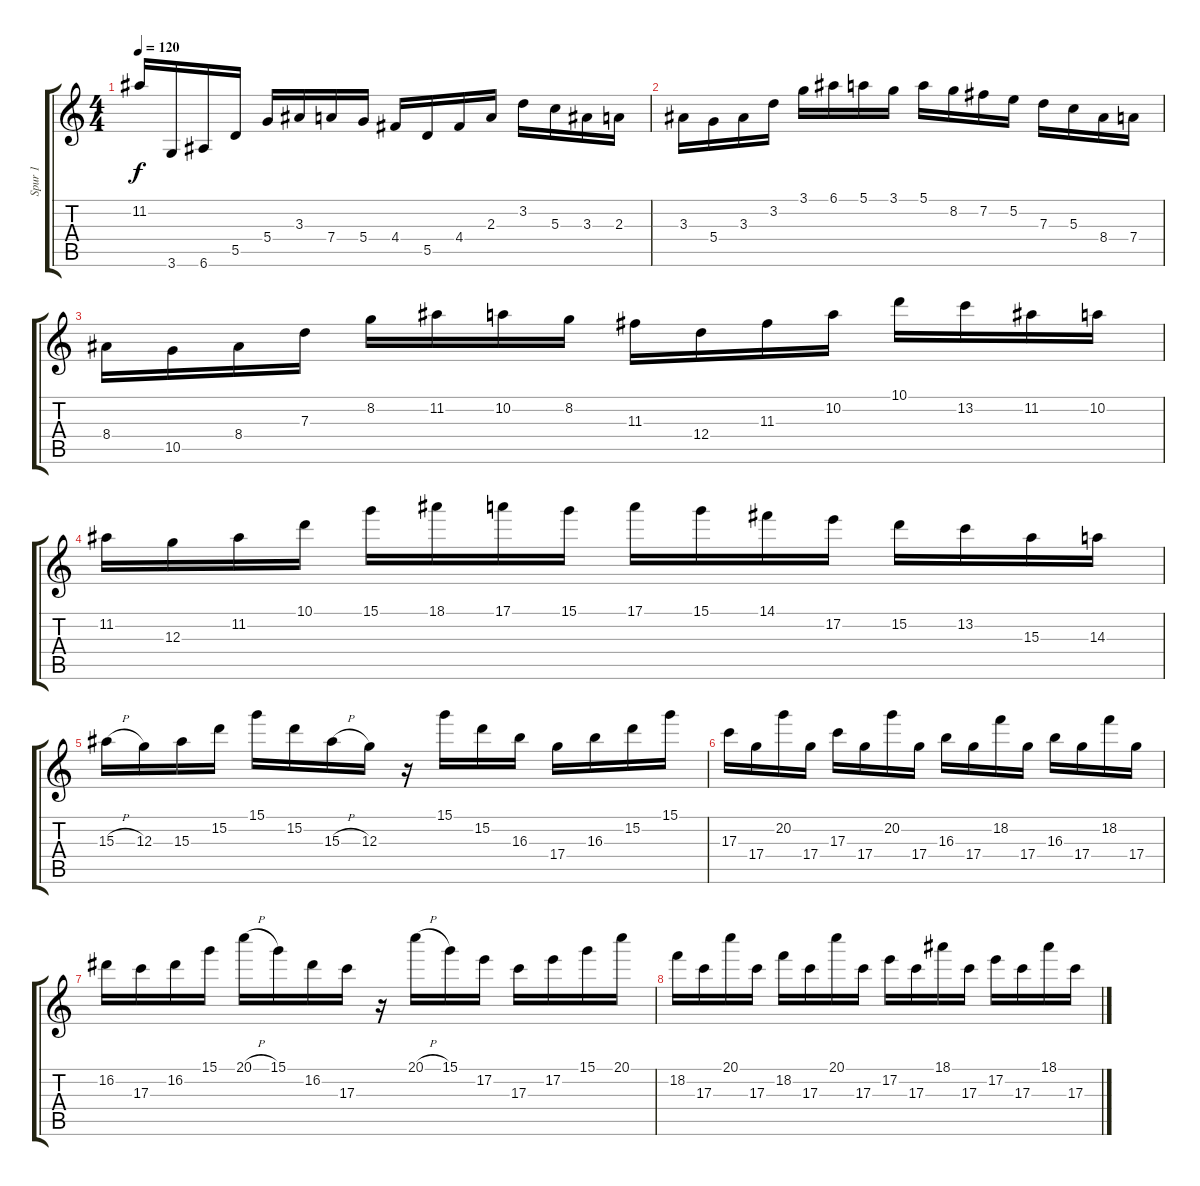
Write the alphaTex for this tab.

\track ("Spur 1" "Spur 1") {instrument acousticguitarsteel}
\staff {score tabs}
\tuning (E4 B3 G3 D3 A2 E2) {hide}
\ts (4 4)
\tempo 120
\clef g2
\ks c
11.2.16{dy f} 3.6.16 6.6.16 5.5.16 5.4.16 3.3.16 7.4.16 5.4.16 4.4.16 5.5.16 4.4.16 2.3.16 3.2.16 5.3.16 3.3.16 2.3.16 |
3.3.16 5.4.16 3.3.16 3.2.16 3.1.16 6.1.16 5.1.16 3.1.16 5.1.16 8.2.16 7.2.16 5.2.16 7.3.16 5.3.16 8.4.16 7.4.16 |
8.4.16 10.5.16 8.4.16 7.3.16 8.2.16 11.2.16 10.2.16 8.2.16 11.3.16 12.4.16 11.3.16 10.2.16 10.1.16 13.2.16 11.2.16 10.2.16 |
11.2.16 12.3.16 11.2.16 10.1.16 15.1.16 18.1.16 17.1.16 15.1.16 17.1.16 15.1.16 14.1.16 17.2.16 15.2.16 13.2.16 15.3.16 14.3.16 |
15.3{h}.16 12.3.16 15.3.16 15.2.16 15.1.16 15.2.16 15.3{h}.16 12.3.16 r.16 15.1.16 15.2.16 16.3.16 17.4.16 16.3.16 15.2.16 15.1.16 |
17.3.16 17.4.16 20.2.16 17.4.16 17.3.16 17.4.16 20.2.16 17.4.16 16.3.16 17.4.16 18.2.16 17.4.16 16.3.16 17.4.16 18.2.16 17.4.16 |
16.2.16 17.3.16 16.2.16 15.1.16 20.1{h}.16 15.1.16 16.2.16 17.3.16 r.16 20.1{h}.16 15.1.16 17.2.16 17.3.16 17.2.16 15.1.16 20.1.16 |
18.2.16 17.3.16 20.1.16 17.3.16 18.2.16 17.3.16 20.1.16 17.3.16 17.2.16 17.3.16 18.1.16 17.3.16 17.2.16 17.3.16 18.1.16 17.3.16
